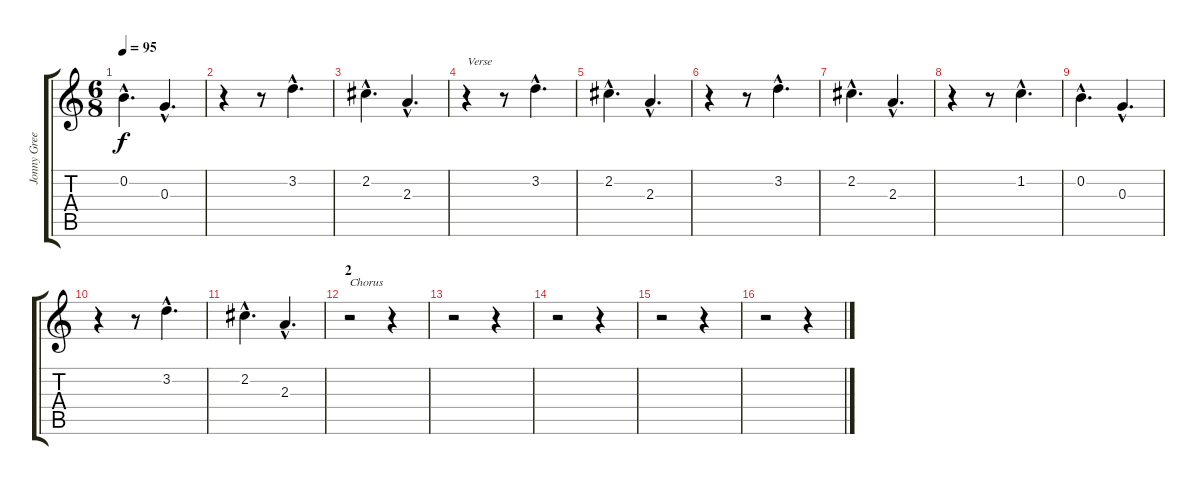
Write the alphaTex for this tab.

\track ("Jonny Greenwood (Guitar 1)" "Jonny Gree") {instrument distortionguitar}
\staff {score tabs}
\tuning (E4 B3 G3 D3 A2 E2) {hide}
\ts (6 8)
\tempo 95
\clef g2
\ks c
0.2{hac}.4{d dy f} 0.3{hac}.4{d} |
r.4 r.8 3.2{hac}.4{d} |
2.2{hac}.4{d} 2.3{hac}.4{d} |
r.4{txt "Verse"} r.8 3.2{hac}.4{d} |
2.2{hac}.4{d} 2.3{hac}.4{d} |
r.4 r.8 3.2{hac}.4{d} |
2.2{hac}.4{d} 2.3{hac}.4{d} |
r.4 r.8 1.2{hac}.4{d} |
0.2{hac}.4{d} 0.3{hac}.4{d} |
r.4 r.8 3.2{hac}.4{d} |
2.2{hac}.4{d} 2.3{hac}.4{d} |
\section ("" "2")
r.2{txt "Chorus"} r.4 |
r.2 r.4 |
r.2 r.4 |
r.2 r.4 |
r.2 r.4
